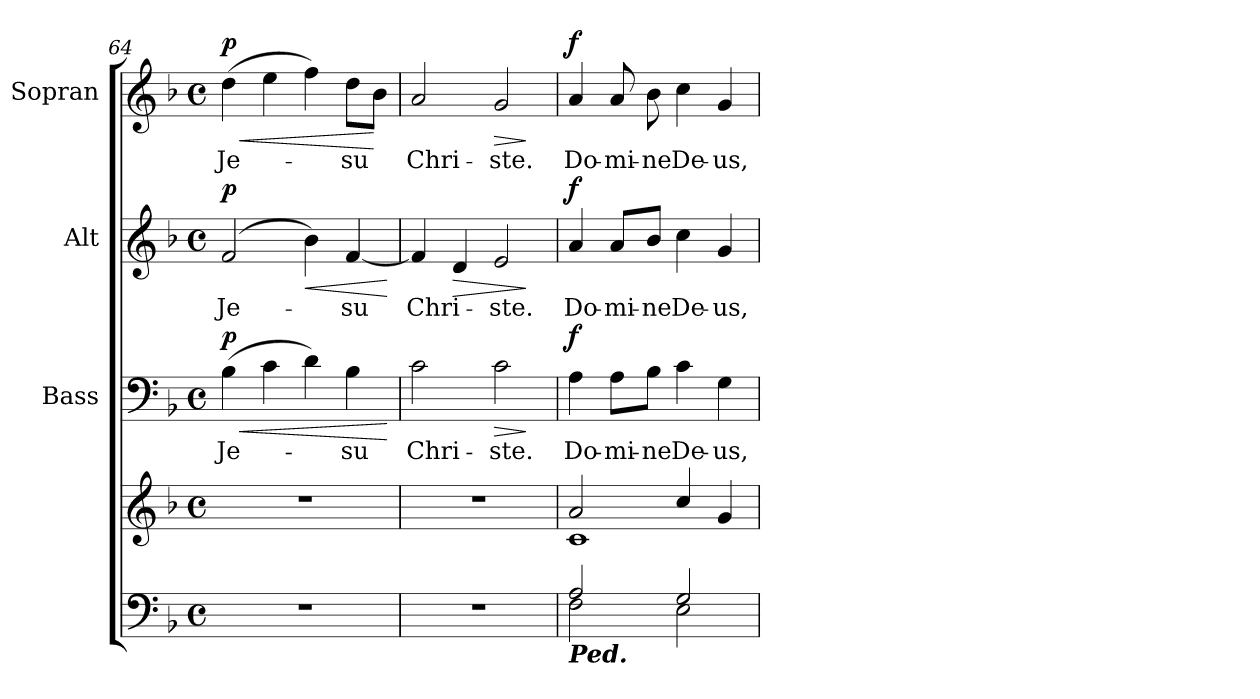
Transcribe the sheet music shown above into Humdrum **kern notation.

**kern	**kern	**kern	**text	**dynam	**kern	**text	**dynam	**kern	**text	**dynam
*part4	*part4	*part3	*part3	*part3	*part2	*part2	*part2	*part1	*part1	*part1
*staff5	*staff4	*staff3	*staff3	*staff3	*staff2	*staff2	*staff2	*staff1	*staff1	*staff1
*	*	*I"Bass	*	*	*I"Alt	*	*	*I"Sopran	*	*
*	*	*I'B.	*	*	*I'A.	*	*	*I'S.	*	*
*clefF4	*clefG2	*clefF4	*	*	*clefG2	*	*	*clefG2	*	*
*k[b-]	*k[b-]	*k[b-]	*	*	*k[b-]	*	*	*k[b-]	*	*
*F:	*F:	*F:	*	*	*F:	*	*	*F:	*	*
*M4/4	*M4/4	*M4/4	*	*	*M4/4	*	*	*M4/4	*	*
*met(c)	*met(c)	*met(c)	*	*	*met(c)	*	*	*met(c)	*	*
=64	=64	=64	=64	=64	=64	=64	=64	=64	=64	=64
!	!	!	!LO:LY:b	!LO:HP:b	!	!LO:LY:b	!	!	!LO:LY:b	!LO:HP:b
!	!	!	!	!LO:DY:n=1:a	!	!	!LO:DY:a	!	!	!LO:DY:n=1:a
1r	1r	(>4B-\	Je-	< p	(2f/	Je-	p	(>4dd\	Je-	< p
.	.	4c\	.	.	.	.	.	4ee\	.	.
!	!	!	!	!	!	!	!LO:HP:b	!	!	!
.	.	4d\)	.	.	4b-\)	.	<	4ff\)	.	.
!	!	!	!LO:LY:b	!	!	!LO:LY:b	!	!	!LO:LY:b	!
.	.	4B-\	-su	.	[4f/	-su	.	8dd\L	-su	.
.	.	.	.	.	.	.	.	8b-\J	.	[
.	.	.	.	[	.	.	[	.	.	.
=65	=65	=65	=65	=65	=65	=65	=65	=65	=65	=65
!	!	!	!LO:LY:b	!	!	!LO:LY:b	!	!	!LO:LY:b	!
1r	1r	2c\	Chri-	.	4f/]	Chri-	.	2a/	Chri-	.
!	!	!	!	!	!	!	!LO:HP:b	!	!	!
.	.	.	.	.	4d/	.	>	.	.	.
!	!	!	!LO:LY:b	!LO:HP:b	!	!LO:LY:b	!	!	!LO:LY:b	!LO:HP:b
.	.	2c\	-ste.	>	2e/	-ste.	.	2g/	-ste.	>
.	.	.	.	]	.	.	]	.	.	]
=66	=66	=66	=66	=66	=66	=66	=66	=66	=66	=66
*^	*^	*	*	*	*	*	*	*	*	*
!LO:TX:b:Bi:t=Ped.	!	!	!	!	!	!	!	!	!	!	!	!
!	!	!	!	!	!LO:LY:b	!LO:DY:a	!	!LO:LY:b	!LO:DY:a	!	!LO:LY:b	!LO:DY:a
2A/	2F\	2a/	1c	4A\	Do-	f	4a/	Do-	f	4a/	Do-	f
!	!	!	!	!	!LO:LY:b	!	!	!LO:LY:b	!	!	!LO:LY:b	!
.	.	.	.	8A\L	-mi-	.	8a/L	-mi-	.	8a/	-mi-	.
!	!	!	!	!	!LO:LY:b	!	!	!LO:LY:b	!	!	!LO:LY:b	!
.	.	.	.	8B-\J	-ne	.	8b-/J	-ne	.	8b-\	-ne	.
!	!	!	!	!	!LO:LY:b	!	!	!LO:LY:b	!	!	!LO:LY:b	!
2G/	2E\	4cc/	.	4c\	De-	.	4cc\	De-	.	4cc\	De-	.
!	!	!	!	!	!LO:LY:b	!	!	!LO:LY:b	!	!	!LO:LY:b	!
.	.	4g/	.	4G\	-us,	.	4g/	-us,	.	4g/	-us,	.
*v	*v	*	*	*	*	*	*	*	*	*	*	*
*	*v	*v	*	*	*	*	*	*	*	*	*
=	=	=	=	=	=	=	=	=	=	=
*-	*-	*-	*-	*-	*-	*-	*-	*-	*-	*-
